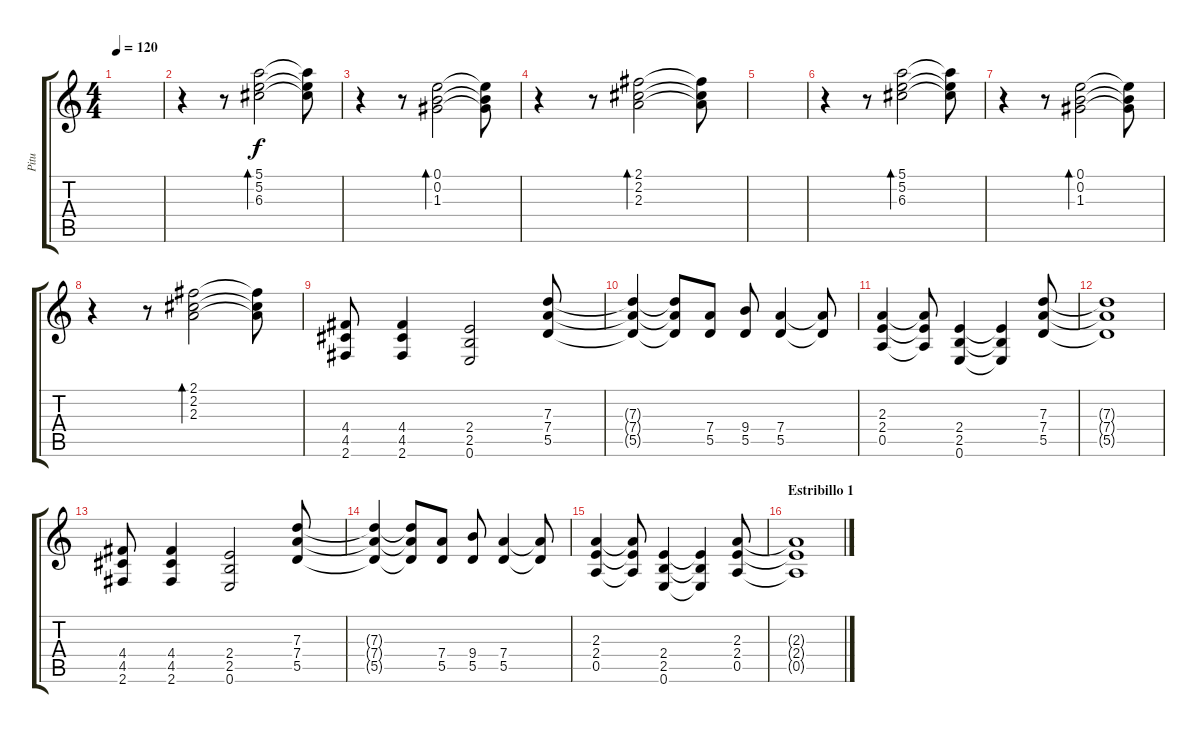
\track ("Pitu" "Pitu") {instrument overdrivenguitar}
\staff {score tabs}
\tuning (E4 B3 G3 D3 A2 E2) {hide}
\ts (4 4)
\tempo 120
\clef g2
\ks c
|
r.4 r.8 (5.1 5.2 6.3).2{bd 480} (5.1{t} 5.2{t} 6.3{t}).8 |
r.4 r.8 (0.1 0.2 1.3).2{bd 480} (0.1{t} 0.2{t} 1.3{t}).8 |
r.4 r.8 (2.1 2.2 2.3).2{bd 480} (2.1{t} 2.2{t} 2.3{t}).8 |
|
r.4 r.8 (5.1 5.2 6.3).2{bd 480} (5.1{t} 5.2{t} 6.3{t}).8 |
r.4 r.8 (0.1 0.2 1.3).2{bd 480} (0.1{t} 0.2{t} 1.3{t}).8 |
r.4 r.8 (2.1 2.2 2.3).2{bd 480} (2.1{t} 2.2{t} 2.3{t}).8 |
(4.4 4.5 2.6).8 (4.4 4.5 2.6).4 (2.4 2.5 0.6).2 (7.3 7.4 5.5).8 |
(7.3{t} 7.4{t} 5.5{t}).4 (7.3{t} 7.4{t} 5.5{t}).8 (7.4 5.5).8 (9.4 5.5).8 (7.4 5.5).4 (7.4{t} 5.5{t}).8 |
(2.3 2.4 0.5).4 (2.3{t} 2.4{t} 0.5{t}).8 (2.4 2.5 0.6).4 (2.4{t} 2.5{t} 0.6{t}).4 (7.3 7.4 5.5).8 |
(7.3{t} 7.4{t} 5.5{t}).1 |
(4.4 4.5 2.6).8 (4.4 4.5 2.6).4 (2.4 2.5 0.6).2 (7.3 7.4 5.5).8 |
(7.3{t} 7.4{t} 5.5{t}).4 (7.3{t} 7.4{t} 5.5{t}).8 (7.4 5.5).8 (9.4 5.5).8 (7.4 5.5).4 (7.4{t} 5.5{t}).8 |
(2.3 2.4 0.5).4 (2.3{t} 2.4{t} 0.5{t}).8 (2.4 2.5 0.6).4 (2.4{t} 2.5{t} 0.6{t}).4 (2.3 2.4 0.5).8 |
\section ("" "Estribillo 1")
(2.3{t} 2.4{t} 0.5{t}).1
